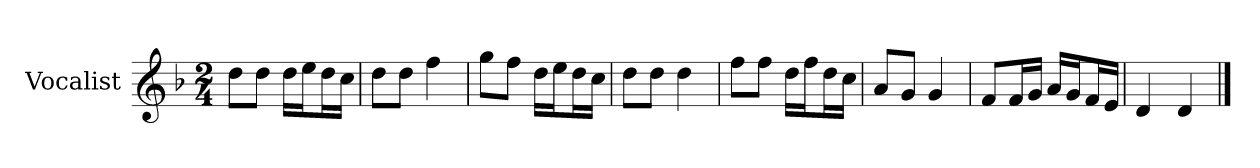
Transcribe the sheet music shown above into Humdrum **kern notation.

**kern
*part1
*staff1
*I"Vocalist
*k[b-]
*F:
*M2/4
=
8ddL
8ddJ
16ddLL
16eeJ
16ddL
16ccJJ
=1
8ddL
8ddJ
4ff
=2
8ggL
8ffJ
16ddLL
16eeJ
16ddL
16ccJJ
=3
8ddL
8ddJ
4dd
=4
8ffL
8ffJ
16ddLL
16ffJ
16ddL
16ccJJ
=5
8aL
8gJ
4g
=6
8fL
16fL
16gJJ
16aLL
16gJ
16fL
16eJJ
=7
4d
4d
==
*-
